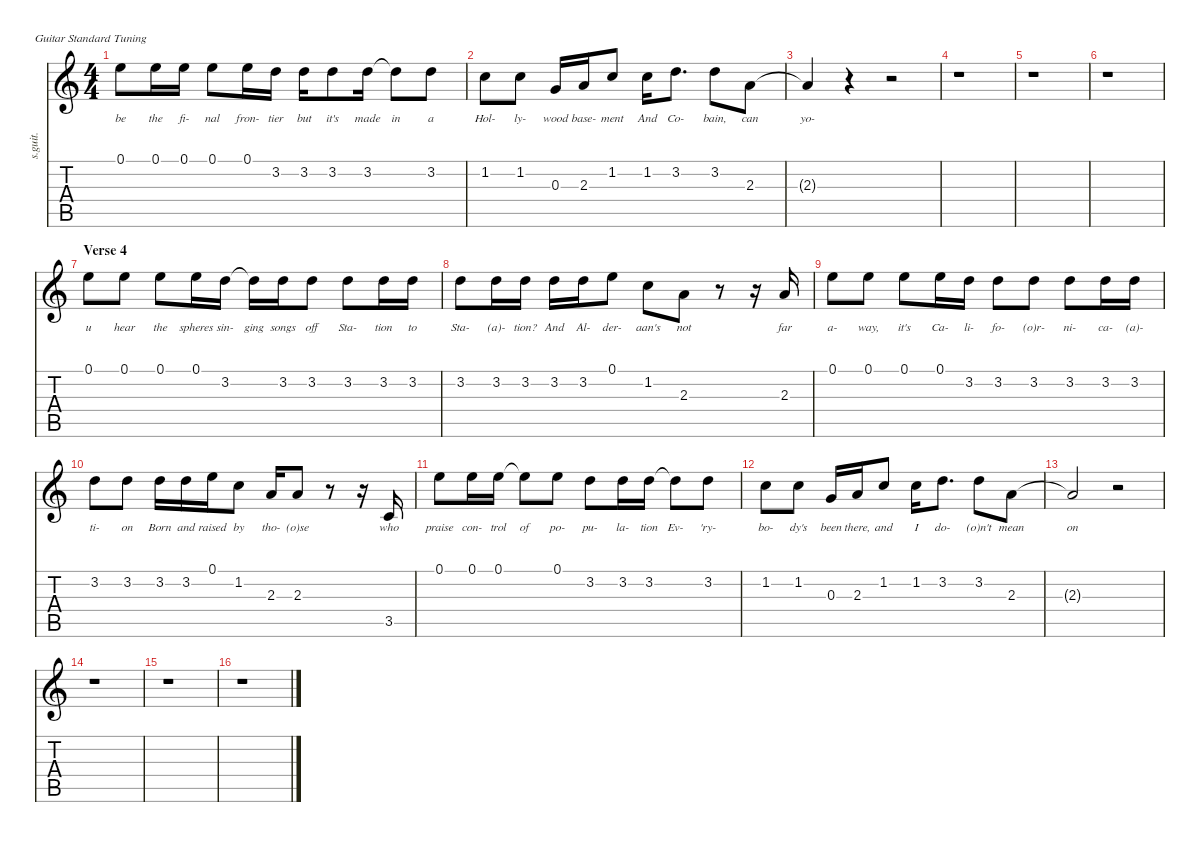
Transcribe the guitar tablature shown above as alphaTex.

\defaultSystemsLayout 4
\hideDynamics
\bracketExtendMode nobrackets
\track ("A. Kiedis (Vocals)" "s.guit.") {instrument clarinet}
\staff {score tabs}
\tuning (E4 B3 G3 D3 A2 E2)
\displaytranspose 12
\ts (4 4)
\tempo (96 hide)
\clef g2
\ks c
0.1.8{lyrics (0 "be") lyrics (1 "") lyrics (2 "") lyrics (3 "") lyrics (4 "") dy f} 0.1.16{lyrics (0 "the") lyrics (1 "") lyrics (2 "") lyrics (3 "") lyrics (4 "")} 0.1.16{lyrics (0 "fi-") lyrics (1 "") lyrics (2 "") lyrics (3 "") lyrics (4 "")} 0.1.8{lyrics (0 "nal") lyrics (1 "") lyrics (2 "") lyrics (3 "") lyrics (4 "")} 0.1.16{lyrics (0 "fron-") lyrics (1 "") lyrics (2 "") lyrics (3 "") lyrics (4 "")} 3.2.16{lyrics (0 "tier") lyrics (1 "") lyrics (2 "") lyrics (3 "") lyrics (4 "")} 3.2.16{lyrics (0 "but") lyrics (1 "") lyrics (2 "") lyrics (3 "") lyrics (4 "")} 3.2.8{lyrics (0 "it's") lyrics (1 "") lyrics (2 "") lyrics (3 "") lyrics (4 "")} 3.2.16{lyrics (0 "made") lyrics (1 "") lyrics (2 "") lyrics (3 "") lyrics (4 "")} 3.2{t}.8{lyrics (0 "in") lyrics (1 "") lyrics (2 "") lyrics (3 "") lyrics (4 "")} 3.2.8{lyrics (0 "a") lyrics (1 "") lyrics (2 "") lyrics (3 "") lyrics (4 "")} |
1.2.8{lyrics (0 "Hol-") lyrics (1 "") lyrics (2 "") lyrics (3 "") lyrics (4 "")} 1.2.8{lyrics (0 "ly-") lyrics (1 "") lyrics (2 "") lyrics (3 "") lyrics (4 "")} 0.3.16{lyrics (0 "wood") lyrics (1 "") lyrics (2 "") lyrics (3 "") lyrics (4 "")} 2.3.16{lyrics (0 "base-") lyrics (1 "") lyrics (2 "") lyrics (3 "") lyrics (4 "")} 1.2.8{lyrics (0 "ment") lyrics (1 "") lyrics (2 "") lyrics (3 "") lyrics (4 "")} 1.2.16{lyrics (0 "And") lyrics (1 "") lyrics (2 "") lyrics (3 "") lyrics (4 "")} 3.2.8{d lyrics (0 "Co-") lyrics (1 "") lyrics (2 "") lyrics (3 "") lyrics (4 "")} 3.2.8{lyrics (0 "bain,") lyrics (1 "") lyrics (2 "") lyrics (3 "") lyrics (4 "")} 2.3.8{lyrics (0 "can") lyrics (1 "") lyrics (2 "") lyrics (3 "") lyrics (4 "")} |
2.3{t}.4{lyrics (0 "yo-") lyrics (1 "") lyrics (2 "") lyrics (3 "") lyrics (4 "")} r.4 r.2 |
r.1 |
r.1 |
r.1 |
\section ("" "Verse 4")
0.1.8{lyrics (0 "u") lyrics (1 "") lyrics (2 "") lyrics (3 "") lyrics (4 "")} 0.1.8{lyrics (0 "hear") lyrics (1 "") lyrics (2 "") lyrics (3 "") lyrics (4 "")} 0.1.8{lyrics (0 "the") lyrics (1 "") lyrics (2 "") lyrics (3 "") lyrics (4 "")} 0.1.16{lyrics (0 "spheres") lyrics (1 "") lyrics (2 "") lyrics (3 "") lyrics (4 "")} 3.2.16{lyrics (0 "sin-") lyrics (1 "") lyrics (2 "") lyrics (3 "") lyrics (4 "")} 3.2{t}.16{lyrics (0 "ging") lyrics (1 "") lyrics (2 "") lyrics (3 "") lyrics (4 "")} 3.2.16{lyrics (0 "songs") lyrics (1 "") lyrics (2 "") lyrics (3 "") lyrics (4 "")} 3.2.8{lyrics (0 "off") lyrics (1 "") lyrics (2 "") lyrics (3 "") lyrics (4 "")} 3.2.8{lyrics (0 "Sta-") lyrics (1 "") lyrics (2 "") lyrics (3 "") lyrics (4 "")} 3.2.16{lyrics (0 "tion") lyrics (1 "") lyrics (2 "") lyrics (3 "") lyrics (4 "")} 3.2.16{lyrics (0 "to") lyrics (1 "") lyrics (2 "") lyrics (3 "") lyrics (4 "")} |
3.2.8{lyrics (0 "Sta-") lyrics (1 "") lyrics (2 "") lyrics (3 "") lyrics (4 "")} 3.2.16{lyrics (0 "(a)-") lyrics (1 "") lyrics (2 "") lyrics (3 "") lyrics (4 "")} 3.2.16{lyrics (0 "tion?") lyrics (1 "") lyrics (2 "") lyrics (3 "") lyrics (4 "")} 3.2.16{lyrics (0 "And") lyrics (1 "") lyrics (2 "") lyrics (3 "") lyrics (4 "")} 3.2.16{lyrics (0 "Al-") lyrics (1 "") lyrics (2 "") lyrics (3 "") lyrics (4 "")} 0.1.8{lyrics (0 "der-") lyrics (1 "") lyrics (2 "") lyrics (3 "") lyrics (4 "")} 1.2.8{lyrics (0 "aan's") lyrics (1 "") lyrics (2 "") lyrics (3 "") lyrics (4 "")} 2.3.8{lyrics (0 "not") lyrics (1 "") lyrics (2 "") lyrics (3 "") lyrics (4 "")} r.8 r.16 2.3.16{lyrics (0 "far") lyrics (1 "") lyrics (2 "") lyrics (3 "") lyrics (4 "")} |
0.1.8{lyrics (0 "a-") lyrics (1 "") lyrics (2 "") lyrics (3 "") lyrics (4 "")} 0.1.8{lyrics (0 "way,") lyrics (1 "") lyrics (2 "") lyrics (3 "") lyrics (4 "")} 0.1.8{lyrics (0 "it's") lyrics (1 "") lyrics (2 "") lyrics (3 "") lyrics (4 "")} 0.1.16{lyrics (0 "Ca-") lyrics (1 "") lyrics (2 "") lyrics (3 "") lyrics (4 "")} 3.2.16{lyrics (0 "li-") lyrics (1 "") lyrics (2 "") lyrics (3 "") lyrics (4 "")} 3.2.8{lyrics (0 "fo-") lyrics (1 "") lyrics (2 "") lyrics (3 "") lyrics (4 "")} 3.2.8{lyrics (0 "(o)r-") lyrics (1 "") lyrics (2 "") lyrics (3 "") lyrics (4 "")} 3.2.8{lyrics (0 "ni-") lyrics (1 "") lyrics (2 "") lyrics (3 "") lyrics (4 "")} 3.2.16{lyrics (0 "ca-") lyrics (1 "") lyrics (2 "") lyrics (3 "") lyrics (4 "")} 3.2.16{lyrics (0 "(a)-") lyrics (1 "") lyrics (2 "") lyrics (3 "") lyrics (4 "")} |
3.2.8{lyrics (0 "ti-") lyrics (1 "") lyrics (2 "") lyrics (3 "") lyrics (4 "")} 3.2.8{lyrics (0 "on") lyrics (1 "") lyrics (2 "") lyrics (3 "") lyrics (4 "")} 3.2.16{lyrics (0 "Born") lyrics (1 "") lyrics (2 "") lyrics (3 "") lyrics (4 "")} 3.2.16{lyrics (0 "and") lyrics (1 "") lyrics (2 "") lyrics (3 "") lyrics (4 "")} 0.1.16{lyrics (0 "raised") lyrics (1 "") lyrics (2 "") lyrics (3 "") lyrics (4 "")} 1.2.8{lyrics (0 "by") lyrics (1 "") lyrics (2 "") lyrics (3 "") lyrics (4 "")} 2.3.16{lyrics (0 "tho-") lyrics (1 "") lyrics (2 "") lyrics (3 "") lyrics (4 "")} 2.3.8{lyrics (0 "(o)se") lyrics (1 "") lyrics (2 "") lyrics (3 "") lyrics (4 "")} r.8 r.16 3.5.16{lyrics (0 "who") lyrics (1 "") lyrics (2 "") lyrics (3 "") lyrics (4 "")} |
0.1.8{lyrics (0 "praise") lyrics (1 "") lyrics (2 "") lyrics (3 "") lyrics (4 "")} 0.1.16{lyrics (0 "con-") lyrics (1 "") lyrics (2 "") lyrics (3 "") lyrics (4 "")} 0.1.16{lyrics (0 "trol") lyrics (1 "") lyrics (2 "") lyrics (3 "") lyrics (4 "")} 0.1{t}.8{lyrics (0 "of") lyrics (1 "") lyrics (2 "") lyrics (3 "") lyrics (4 "")} 0.1.8{lyrics (0 "po-") lyrics (1 "") lyrics (2 "") lyrics (3 "") lyrics (4 "")} 3.2.8{lyrics (0 "pu-") lyrics (1 "") lyrics (2 "") lyrics (3 "") lyrics (4 "")} 3.2.16{lyrics (0 "la-") lyrics (1 "") lyrics (2 "") lyrics (3 "") lyrics (4 "")} 3.2.16{lyrics (0 "tion") lyrics (1 "") lyrics (2 "") lyrics (3 "") lyrics (4 "")} 3.2{t}.8{lyrics (0 "Ev-") lyrics (1 "") lyrics (2 "") lyrics (3 "") lyrics (4 "")} 3.2.8{lyrics (0 "'ry-") lyrics (1 "") lyrics (2 "") lyrics (3 "") lyrics (4 "")} |
1.2.8{lyrics (0 "bo-") lyrics (1 "") lyrics (2 "") lyrics (3 "") lyrics (4 "")} 1.2.8{lyrics (0 "dy's") lyrics (1 "") lyrics (2 "") lyrics (3 "") lyrics (4 "")} 0.3.16{lyrics (0 "been") lyrics (1 "") lyrics (2 "") lyrics (3 "") lyrics (4 "")} 2.3.16{lyrics (0 "there,") lyrics (1 "") lyrics (2 "") lyrics (3 "") lyrics (4 "")} 1.2.8{lyrics (0 "and") lyrics (1 "") lyrics (2 "") lyrics (3 "") lyrics (4 "")} 1.2.16{lyrics (0 "I") lyrics (1 "") lyrics (2 "") lyrics (3 "") lyrics (4 "")} 3.2.8{d lyrics (0 "do-") lyrics (1 "") lyrics (2 "") lyrics (3 "") lyrics (4 "")} 3.2.8{lyrics (0 "(o)n't") lyrics (1 "") lyrics (2 "") lyrics (3 "") lyrics (4 "")} 2.3.8{lyrics (0 "mean") lyrics (1 "") lyrics (2 "") lyrics (3 "") lyrics (4 "")} |
2.3{t}.2{lyrics (0 "on") lyrics (1 "") lyrics (2 "") lyrics (3 "") lyrics (4 "")} r.2 |
r.1 |
r.1 |
r.1
